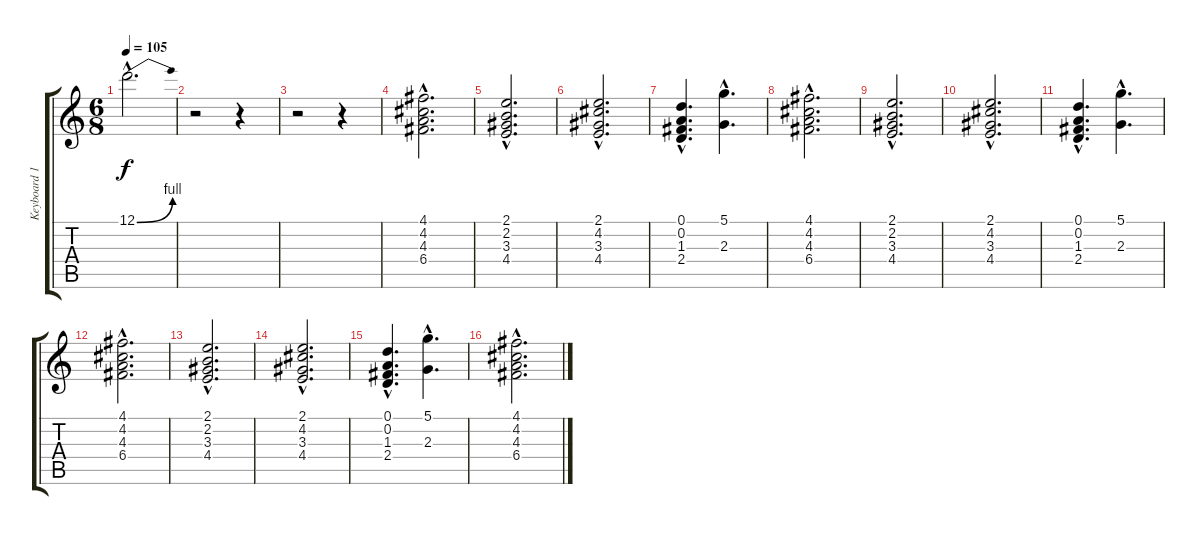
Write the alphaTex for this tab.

\track ("Keyboard 1" "Keyboard 1") {instrument distortionguitar}
\staff {score tabs}
\tuning (D4 A3 F3 C3 G2 D2) {hide}
\ts (6 8)
\tempo 105
\clef g2
\ks c
12.1{be (bend 0 0 60 4) hac}.2{d dy f} |
r.2 r.4 |
r.2 r.4 |
(4.1{hac} 4.2{hac} 4.3{hac} 6.4{hac}).2{d volume 9 instrument choiraahs} |
(2.1{hac} 2.2{hac} 3.3{hac} 4.4{hac}).2{d} |
(2.1{hac} 4.2{hac} 3.3{hac} 4.4{hac}).2{d} |
(0.1{hac} 0.2{hac} 1.3{hac} 2.4{hac}).4{d} (5.1{hac} 2.3{hac}).4{d} |
(4.1{hac} 4.2{hac} 4.3{hac} 6.4{hac}).2{d volume 9 instrument choiraahs} |
(2.1{hac} 2.2{hac} 3.3{hac} 4.4{hac}).2{d} |
(2.1{hac} 4.2{hac} 3.3{hac} 4.4{hac}).2{d} |
(0.1{hac} 0.2{hac} 1.3{hac} 2.4{hac}).4{d} (5.1{hac} 2.3{hac}).4{d} |
(4.1{hac} 4.2{hac} 4.3{hac} 6.4{hac}).2{d volume 9 instrument choiraahs} |
(2.1{hac} 2.2{hac} 3.3{hac} 4.4{hac}).2{d} |
(2.1{hac} 4.2{hac} 3.3{hac} 4.4{hac}).2{d} |
(0.1{hac} 0.2{hac} 1.3{hac} 2.4{hac}).4{d} (5.1{hac} 2.3{hac}).4{d} |
(4.1{hac} 4.2{hac} 4.3{hac} 6.4{hac}).2{d volume 9 instrument choiraahs}
